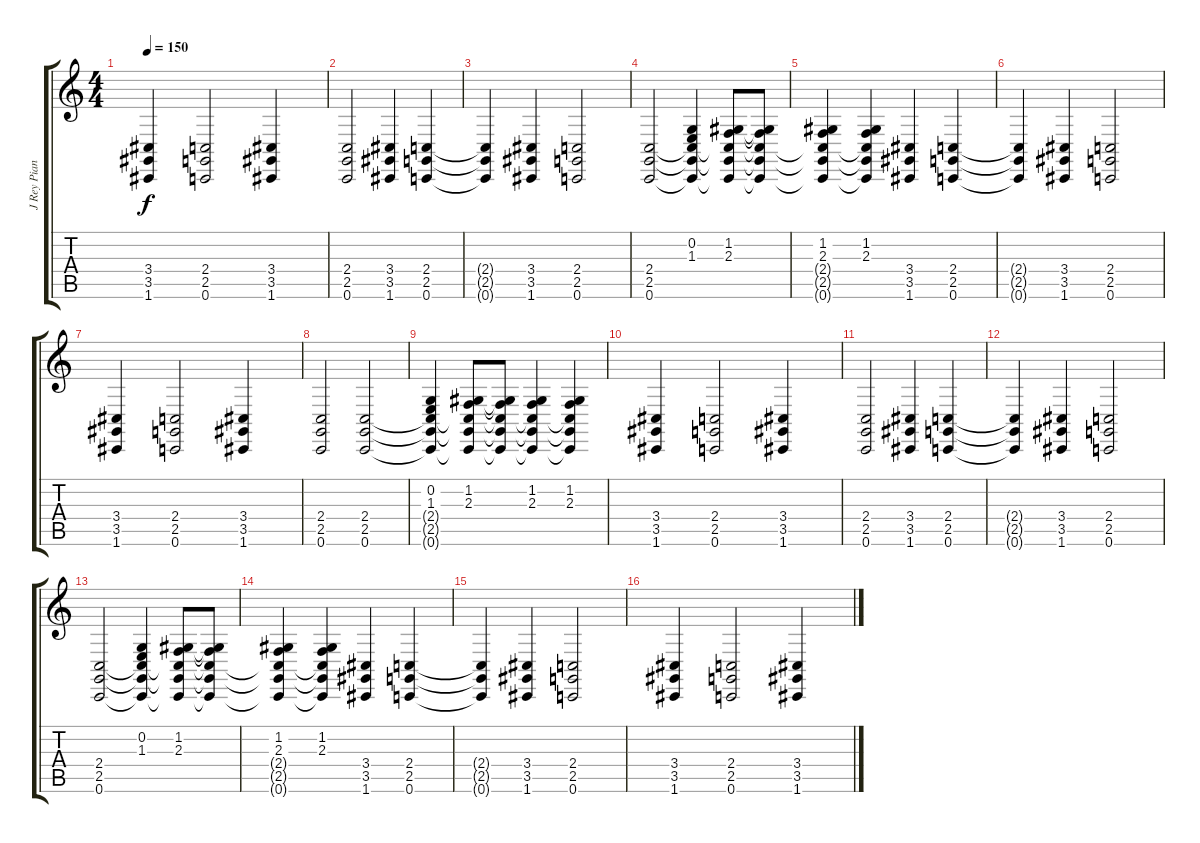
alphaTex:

\track ("J Rey Piano" "J Rey Pian") {instrument acousticgrandpiano}
\staff {score tabs}
\tuning (C4 G3 Eb3 Bb2 F2 C2) {hide}
\ts (4 4)
\tempo 150
\clef g2
\ks c
(3.4 3.5 1.6).4{dy f} (2.4 2.5 0.6).2 (3.4 3.5 1.6).4 |
(2.4 2.5 0.6).2 (3.4 3.5 1.6).4 (2.4 2.5 0.6).4 |
(2.4{t} 2.5{t} 0.6{t}).4 (3.4 3.5 1.6).4 (2.4 2.5 0.6).2 |
(2.4 2.5 0.6).2 (0.2 1.3 2.4{t} 2.5{t} 0.6{t}).4 (1.2 2.3 2.4{t} 2.5{t} 0.6{t}).8 (1.2{t} 2.3{t} 2.4{t} 2.5{t} 0.6{t}).8 |
(1.2 2.3 2.4{t} 2.5{t} 0.6{t}).4 (1.2 2.3 2.4{t} 2.5{t} 0.6{t}).4 (3.4 3.5 1.6).4 (2.4 2.5 0.6).4 |
(2.4{t} 2.5{t} 0.6{t}).4 (3.4 3.5 1.6).4 (2.4 2.5 0.6).2 |
(3.4 3.5 1.6).4 (2.4 2.5 0.6).2 (3.4 3.5 1.6).4 |
(2.4 2.5 0.6).2 (2.4 2.5 0.6).2 |
(0.2 1.3 2.4{t} 2.5{t} 0.6{t}).4 (1.2 2.3 2.4{t} 2.5{t} 0.6{t}).8 (1.2{t} 2.3{t} 2.4{t} 2.5{t} 0.6{t}).8 (1.2 2.3 2.4{t} 2.5{t} 0.6{t}).4 (1.2 2.3 2.4{t} 2.5{t} 0.6{t}).4 |
(3.4 3.5 1.6).4 (2.4 2.5 0.6).2 (3.4 3.5 1.6).4 |
(2.4 2.5 0.6).2 (3.4 3.5 1.6).4 (2.4 2.5 0.6).4 |
(2.4{t} 2.5{t} 0.6{t}).4 (3.4 3.5 1.6).4 (2.4 2.5 0.6).2 |
(2.4 2.5 0.6).2 (0.2 1.3 2.4{t} 2.5{t} 0.6{t}).4 (1.2 2.3 2.4{t} 2.5{t} 0.6{t}).8 (1.2{t} 2.3{t} 2.4{t} 2.5{t} 0.6{t}).8 |
(1.2 2.3 2.4{t} 2.5{t} 0.6{t}).4 (1.2 2.3 2.4{t} 2.5{t} 0.6{t}).4 (3.4 3.5 1.6).4 (2.4 2.5 0.6).4 |
(2.4{t} 2.5{t} 0.6{t}).4 (3.4 3.5 1.6).4 (2.4 2.5 0.6).2 |
(3.4 3.5 1.6).4 (2.4 2.5 0.6).2 (3.4 3.5 1.6).4
